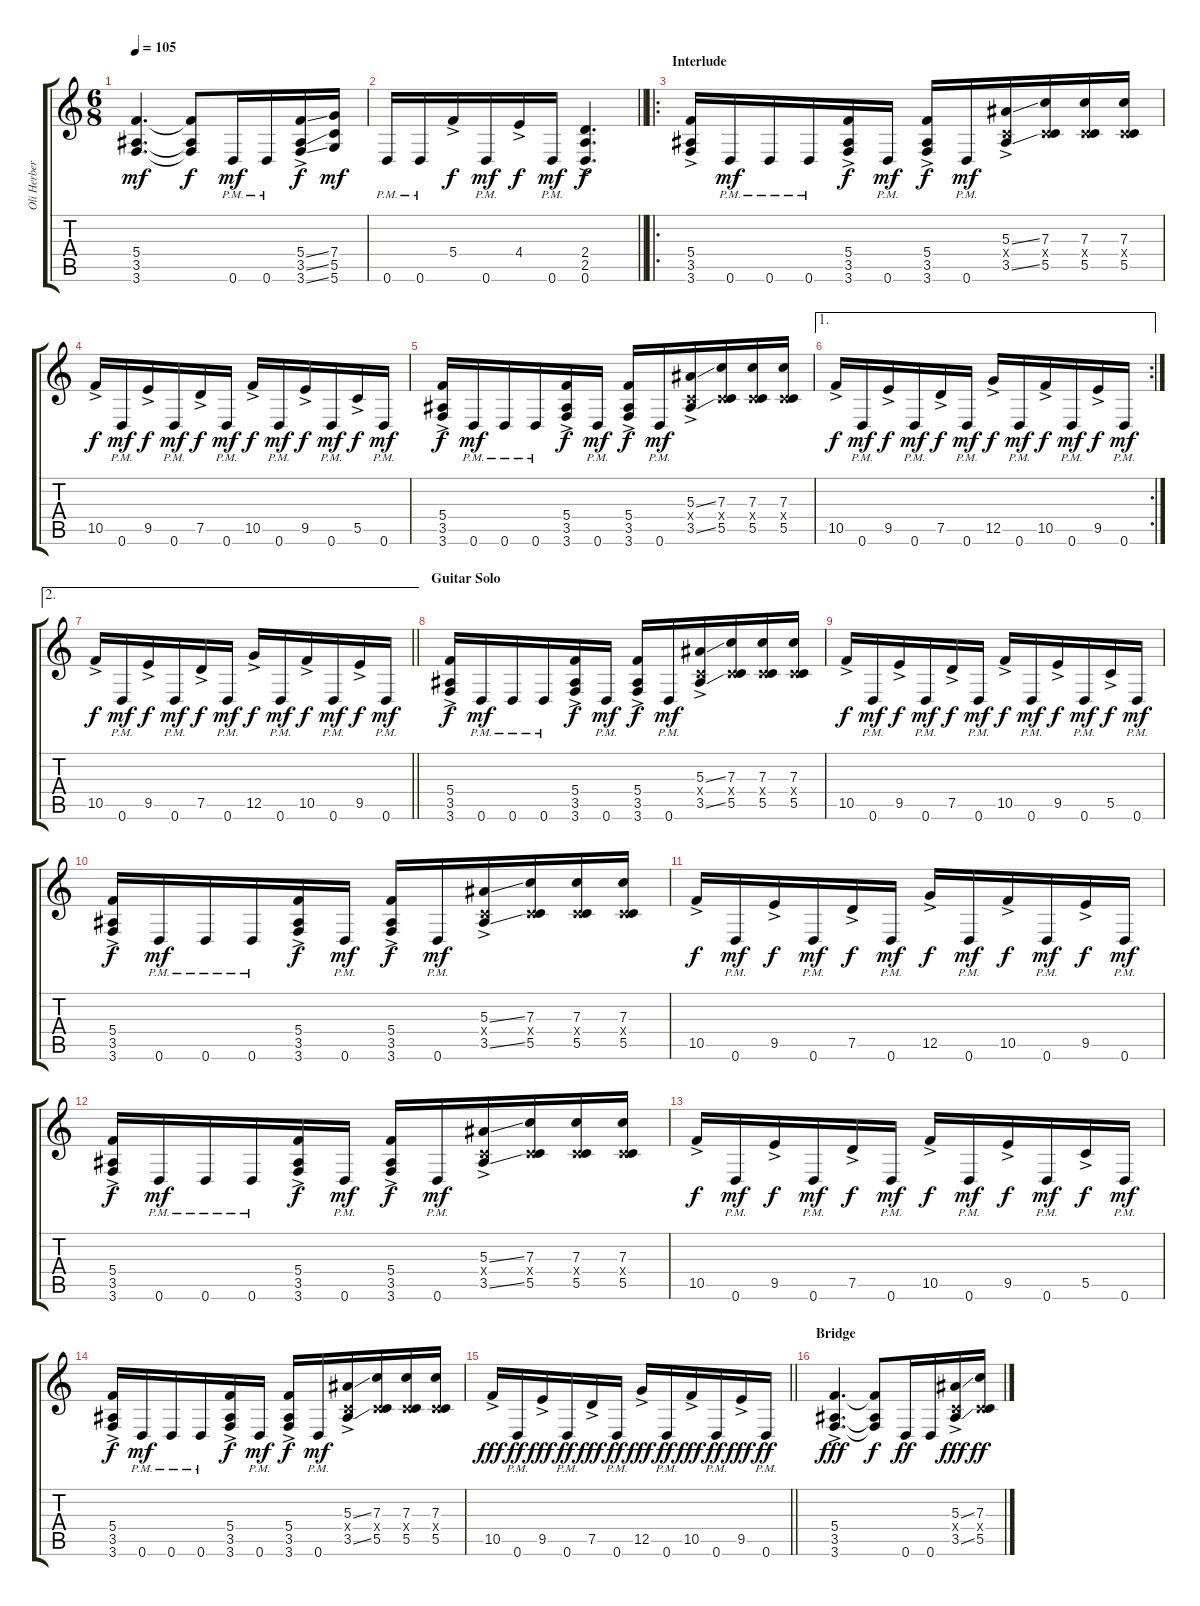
\track ("Oli Herbert" "Oli Herber") {instrument distortionguitar}
\staff {score tabs}
\tuning (D4 A3 F3 C3 G2 D2) {hide}
\ts (6 8)
\tempo 105
\clef g2
\ks c
(5.4 3.5 3.6).4{d dy mf} (5.4{t} 3.5{t} 3.6{t}).8{dy f} 0.6{pm}.16{dy mf} 0.6{pm}.16 (5.4{ss ac} 3.5{ss ac} 3.6{ss ac}).16{dy f} (7.4 5.5 5.6).16{dy mf} |
\barLineRight lightlight
0.6{pm}.16 0.6{pm}.16 5.4{ac}.16{dy f} 0.6{pm}.16{dy mf} 4.4{ac}.16{dy f} 0.6{pm}.16{dy mf} (2.4{ac} 2.5{ac} 0.6{ac}).4{d dy f} |
\ro
\section ("" "Interlude")
(5.4{ac} 3.5{ac} 3.6{ac}).16 0.6{pm}.16{dy mf} 0.6{pm}.16 0.6{pm}.16 (5.4{ac} 3.5{ac} 3.6{ac}).16{dy f} 0.6{pm}.16{dy mf} (5.4{ac} 3.5{ac} 3.6{ac}).16{dy f} 0.6{pm}.16{dy mf} (5.3{ss ac} 0.4{x} 3.5{ss ac}).16 (7.3 0.4{x} 5.5).16 (7.3 0.4{x} 5.5).16 (7.3 0.4{x} 5.5).16 |
10.5{ac}.16{dy f} 0.6{pm}.16{dy mf} 9.5{ac}.16{dy f} 0.6{pm}.16{dy mf} 7.5{ac}.16{dy f} 0.6{pm}.16{dy mf} 10.5{ac}.16{dy f} 0.6{pm}.16{dy mf} 9.5{ac}.16{dy f} 0.6{pm}.16{dy mf} 5.5{ac}.16{dy f} 0.6{pm}.16{dy mf} |
(5.4{ac} 3.5{ac} 3.6{ac}).16{dy f} 0.6{pm}.16{dy mf} 0.6{pm}.16 0.6{pm}.16 (5.4{ac} 3.5{ac} 3.6{ac}).16{dy f} 0.6{pm}.16{dy mf} (5.4{ac} 3.5{ac} 3.6{ac}).16{dy f} 0.6{pm}.16{dy mf} (5.3{ss ac} 0.4{x} 3.5{ss ac}).16 (7.3 0.4{x} 5.5).16 (7.3 0.4{x} 5.5).16 (7.3 0.4{x} 5.5).16 |
\ae 1
\rc 2
10.5{ac}.16{dy f} 0.6{pm}.16{dy mf} 9.5{ac}.16{dy f} 0.6{pm}.16{dy mf} 7.5{ac}.16{dy f} 0.6{pm}.16{dy mf} 12.5{ac}.16{dy f} 0.6{pm}.16{dy mf} 10.5{ac}.16{dy f} 0.6{pm}.16{dy mf} 9.5{ac}.16{dy f} 0.6{pm}.16{dy mf} |
\ae 2
\barLineRight lightlight
10.5{ac}.16{dy f} 0.6{pm}.16{dy mf} 9.5{ac}.16{dy f} 0.6{pm}.16{dy mf} 7.5{ac}.16{dy f} 0.6{pm}.16{dy mf} 12.5{ac}.16{dy f} 0.6{pm}.16{dy mf} 10.5{ac}.16{dy f} 0.6{pm}.16{dy mf} 9.5{ac}.16{dy f} 0.6{pm}.16{dy mf} |
\section ("" "Guitar Solo")
(5.4{ac} 3.5{ac} 3.6{ac}).16{dy f} 0.6{pm}.16{dy mf} 0.6{pm}.16 0.6{pm}.16 (5.4{ac} 3.5{ac} 3.6{ac}).16{dy f} 0.6{pm}.16{dy mf} (5.4{ac} 3.5{ac} 3.6{ac}).16{dy f} 0.6{pm}.16{dy mf} (5.3{ss ac} 0.4{x} 3.5{ss ac}).16 (7.3 0.4{x} 5.5).16 (7.3 0.4{x} 5.5).16 (7.3 0.4{x} 5.5).16 |
10.5{ac}.16{dy f} 0.6{pm}.16{dy mf} 9.5{ac}.16{dy f} 0.6{pm}.16{dy mf} 7.5{ac}.16{dy f} 0.6{pm}.16{dy mf} 10.5{ac}.16{dy f} 0.6{pm}.16{dy mf} 9.5{ac}.16{dy f} 0.6{pm}.16{dy mf} 5.5{ac}.16{dy f} 0.6{pm}.16{dy mf} |
(5.4{ac} 3.5{ac} 3.6{ac}).16{dy f} 0.6{pm}.16{dy mf} 0.6{pm}.16 0.6{pm}.16 (5.4{ac} 3.5{ac} 3.6{ac}).16{dy f} 0.6{pm}.16{dy mf} (5.4{ac} 3.5{ac} 3.6{ac}).16{dy f} 0.6{pm}.16{dy mf} (5.3{ss ac} 0.4{x} 3.5{ss ac}).16 (7.3 0.4{x} 5.5).16 (7.3 0.4{x} 5.5).16 (7.3 0.4{x} 5.5).16 |
10.5{ac}.16{dy f} 0.6{pm}.16{dy mf} 9.5{ac}.16{dy f} 0.6{pm}.16{dy mf} 7.5{ac}.16{dy f} 0.6{pm}.16{dy mf} 12.5{ac}.16{dy f} 0.6{pm}.16{dy mf} 10.5{ac}.16{dy f} 0.6{pm}.16{dy mf} 9.5{ac}.16{dy f} 0.6{pm}.16{dy mf} |
(5.4{ac} 3.5{ac} 3.6{ac}).16{dy f} 0.6{pm}.16{dy mf} 0.6{pm}.16 0.6{pm}.16 (5.4{ac} 3.5{ac} 3.6{ac}).16{dy f} 0.6{pm}.16{dy mf} (5.4{ac} 3.5{ac} 3.6{ac}).16{dy f} 0.6{pm}.16{dy mf} (5.3{ss ac} 0.4{x} 3.5{ss ac}).16 (7.3 0.4{x} 5.5).16 (7.3 0.4{x} 5.5).16 (7.3 0.4{x} 5.5).16 |
10.5{ac}.16{dy f} 0.6{pm}.16{dy mf} 9.5{ac}.16{dy f} 0.6{pm}.16{dy mf} 7.5{ac}.16{dy f} 0.6{pm}.16{dy mf} 10.5{ac}.16{dy f} 0.6{pm}.16{dy mf} 9.5{ac}.16{dy f} 0.6{pm}.16{dy mf} 5.5{ac}.16{dy f} 0.6{pm}.16{dy mf} |
(5.4{ac} 3.5{ac} 3.6{ac}).16{dy f} 0.6{pm}.16{dy mf} 0.6{pm}.16 0.6{pm}.16 (5.4{ac} 3.5{ac} 3.6{ac}).16{dy f} 0.6{pm}.16{dy mf} (5.4{ac} 3.5{ac} 3.6{ac}).16{dy f} 0.6{pm}.16{dy mf} (5.3{ss ac} 0.4{x} 3.5{ss ac}).16 (7.3 0.4{x} 5.5).16 (7.3 0.4{x} 5.5).16 (7.3 0.4{x} 5.5).16 |
\barLineRight lightlight
10.5{ac}.16{dy fff} 0.6{pm}.16{dy ff} 9.5{ac}.16{dy fff} 0.6{pm}.16{dy ff} 7.5{ac}.16{dy fff} 0.6{pm}.16{dy ff} 12.5{ac}.16{dy fff} 0.6{pm}.16{dy ff} 10.5{ac}.16{dy fff} 0.6{pm}.16{dy ff} 9.5{ac}.16{dy fff} 0.6{pm}.16{dy ff} |
\section ("" "Bridge")
(5.4{ac} 3.5{ac} 3.6{ac}).4{d dy fff} (5.4{t} 3.5{t} 3.6{t}).8{dy f} 0.6.16{dy ff} 0.6.16 (5.3{ss ac} 0.4{x} 3.5{ss ac}).16{dy fff} (7.3 0.4{x} 5.5).16{dy ff}
